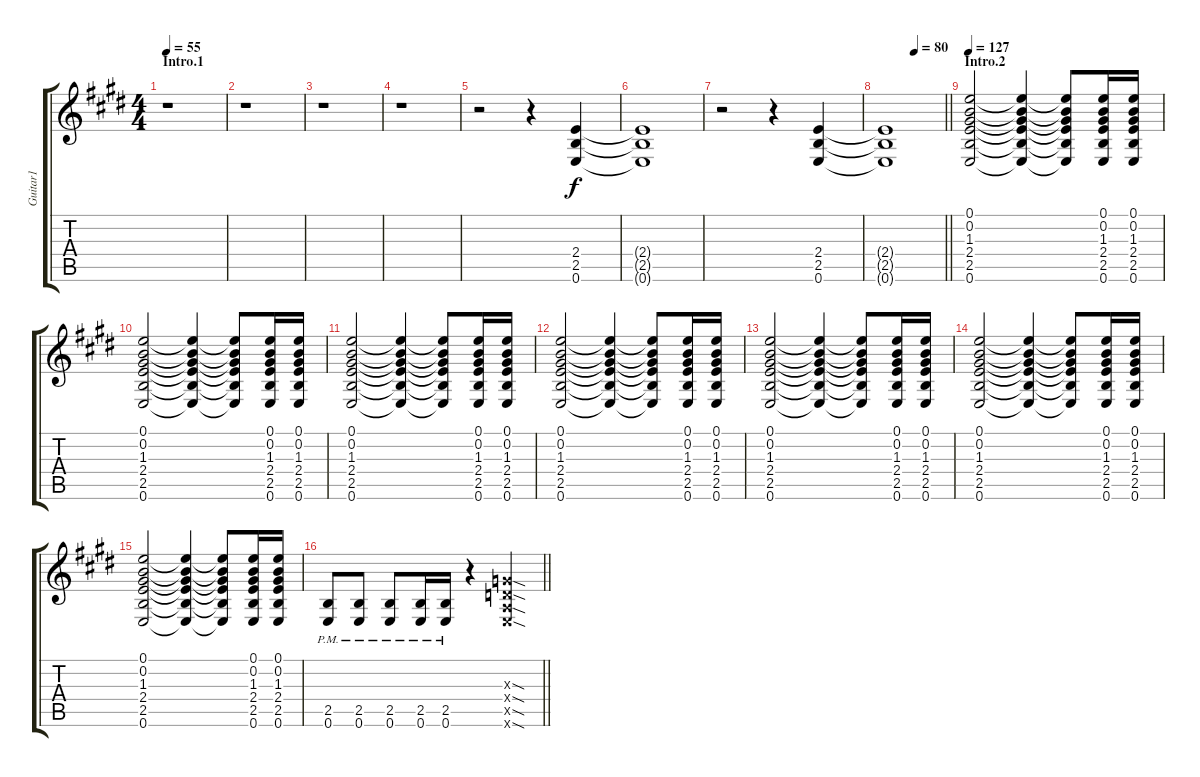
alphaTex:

\track ("Guitar1" "Guitar1") {instrument distortionguitar}
\staff {score tabs}
\tuning (E4 B3 G3 D3 A2 E2) {hide}
\ts (4 4)
\section ("" "Intro.1")
\tempo 55
\clef g2
\ks e
r.1{dy f instrument distortionguitar} |
r.1 |
r.1 |
r.1 |
r.2 r.4 (2.4 2.5 0.6).4{volume 13} |
(2.4{t} 2.5{t} 0.6{t}).1 |
r.2{volume 0} r.4 (2.4 2.5 0.6).4{volume 11} |
\tempo (80 0.5)
\barLineRight lightlight
(2.4{t} 2.5{t} 0.6{t}).1 |
\section ("" "Intro.2")
\tempo 127
(0.1 0.2 1.3 2.4 2.5 0.6).2 (0.1{t} 0.2{t} 1.3{t} 2.4{t} 2.5{t} 0.6{t}).4 (0.1{t} 0.2{t} 1.3{t} 2.4{t} 2.5{t} 0.6{t}).8 (0.1 0.2 1.3 2.4 2.5 0.6).16 (0.1 0.2 1.3 2.4 2.5 0.6).16 |
(0.1 0.2 1.3 2.4 2.5 0.6).2 (0.1{t} 0.2{t} 1.3{t} 2.4{t} 2.5{t} 0.6{t}).4 (0.1{t} 0.2{t} 1.3{t} 2.4{t} 2.5{t} 0.6{t}).8 (0.1 0.2 1.3 2.4 2.5 0.6).16 (0.1 0.2 1.3 2.4 2.5 0.6).16 |
(0.1 0.2 1.3 2.4 2.5 0.6).2 (0.1{t} 0.2{t} 1.3{t} 2.4{t} 2.5{t} 0.6{t}).4 (0.1{t} 0.2{t} 1.3{t} 2.4{t} 2.5{t} 0.6{t}).8 (0.1 0.2 1.3 2.4 2.5 0.6).16 (0.1 0.2 1.3 2.4 2.5 0.6).16 |
(0.1 0.2 1.3 2.4 2.5 0.6).2 (0.1{t} 0.2{t} 1.3{t} 2.4{t} 2.5{t} 0.6{t}).4 (0.1{t} 0.2{t} 1.3{t} 2.4{t} 2.5{t} 0.6{t}).8 (0.1 0.2 1.3 2.4 2.5 0.6).16 (0.1 0.2 1.3 2.4 2.5 0.6).16 |
(0.1 0.2 1.3 2.4 2.5 0.6).2 (0.1{t} 0.2{t} 1.3{t} 2.4{t} 2.5{t} 0.6{t}).4 (0.1{t} 0.2{t} 1.3{t} 2.4{t} 2.5{t} 0.6{t}).8 (0.1 0.2 1.3 2.4 2.5 0.6).16 (0.1 0.2 1.3 2.4 2.5 0.6).16 |
(0.1 0.2 1.3 2.4 2.5 0.6).2 (0.1{t} 0.2{t} 1.3{t} 2.4{t} 2.5{t} 0.6{t}).4 (0.1{t} 0.2{t} 1.3{t} 2.4{t} 2.5{t} 0.6{t}).8 (0.1 0.2 1.3 2.4 2.5 0.6).16 (0.1 0.2 1.3 2.4 2.5 0.6).16 |
(0.1 0.2 1.3 2.4 2.5 0.6).2 (0.1{t} 0.2{t} 1.3{t} 2.4{t} 2.5{t} 0.6{t}).4 (0.1{t} 0.2{t} 1.3{t} 2.4{t} 2.5{t} 0.6{t}).8 (0.1 0.2 1.3 2.4 2.5 0.6).16 (0.1 0.2 1.3 2.4 2.5 0.6).16 |
\barLineRight lightlight
(2.5{pm} 0.6{pm}).8 (2.5{pm} 0.6{pm}).8 (2.5{pm} 0.6{pm}).8 (2.5{pm} 0.6{pm}).16 (2.5{pm} 0.6{pm}).16 r.4 (0.3{sod x} 0.4{sod x} 0.5{sod x} 0.6{sod x}).4
